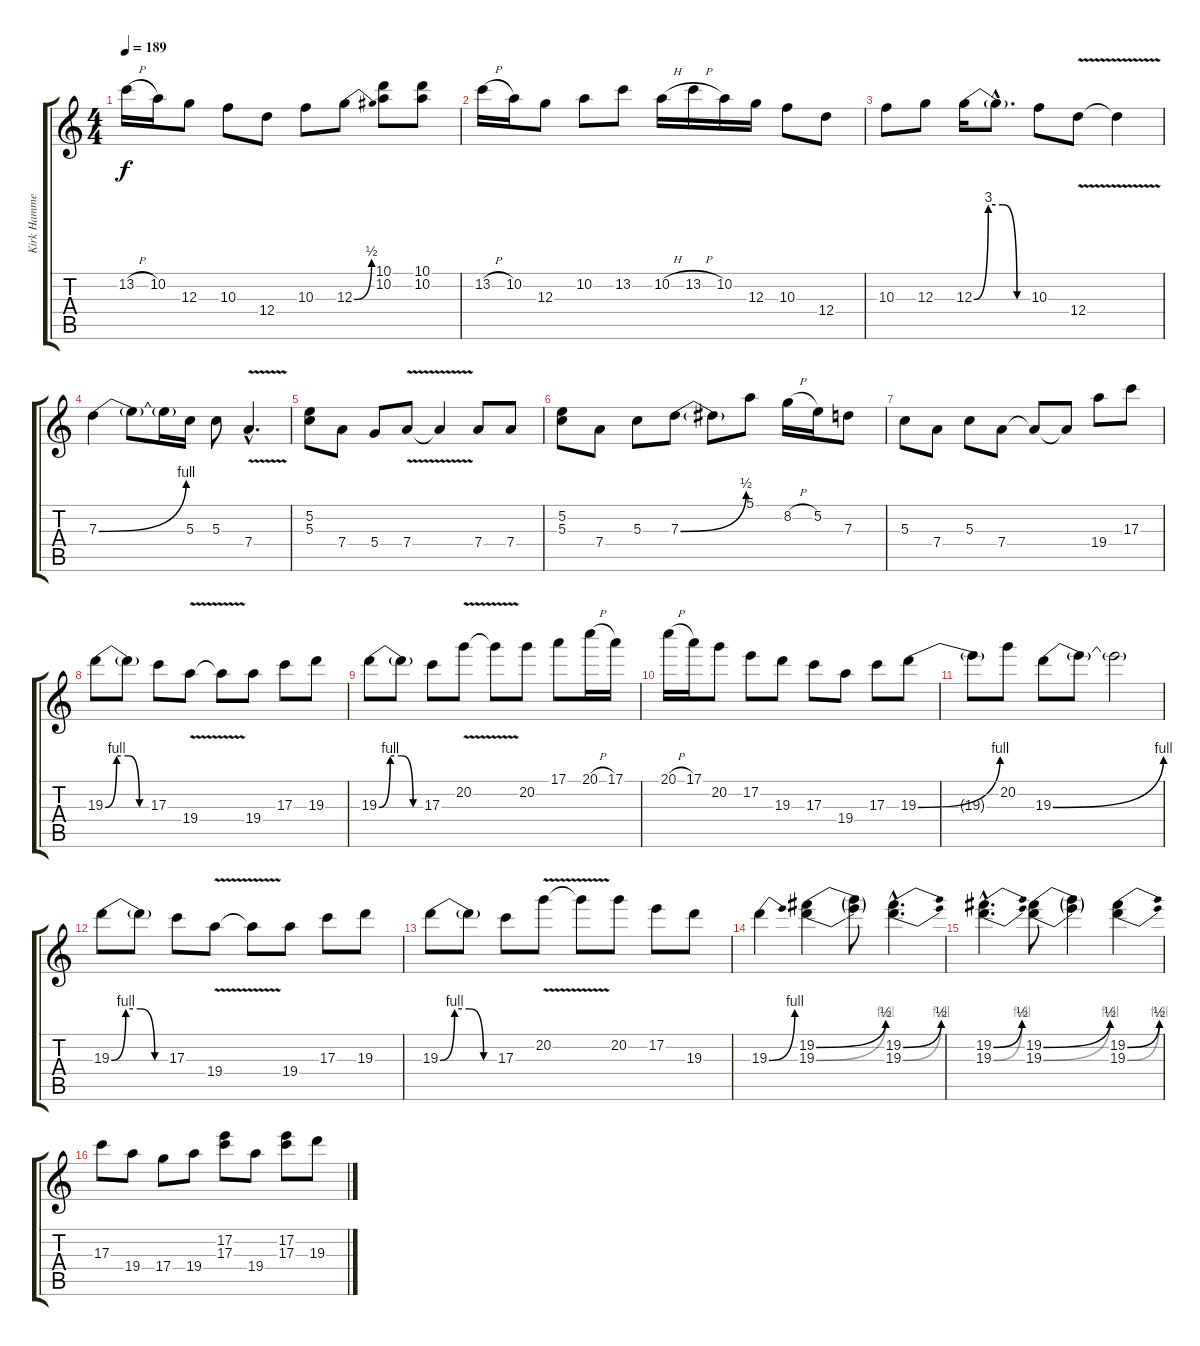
\track ("Kirk Hammet (Ov. Gtr)" "Kirk Hamme") {instrument overdrivenguitar}
\staff {score tabs}
\tuning (E4 B3 G3 D3 A2 E2) {hide}
\ts (4 4)
\tempo 189
\clef g2
\ks c
13.2{h}.16{dy f} 10.2.16 12.3.8 10.3.8 12.4.8 10.3.8 12.3{be (bend 0 0 60 2)}.8 (10.1 10.2).8 (10.1 10.2).8 |
13.2{h}.16 10.2.16 12.3.8 10.2.8 13.2.8 10.2{h}.16 13.2{h}.16 10.2.16 12.3.16 10.3.8 12.4.8 |
10.3.8 12.3.8 12.3{be (custom 0 0 15 12 30 12 45 0 60 0)}.16 12.3{hac t}.8{d} 10.3.8 12.4{v}.8 12.4{t}.4 |
7.3{be (bend 0 0 60 4)}.4 7.3{t}.8 7.3{t}.16 5.3.16 5.3.8 7.4{v hac}.4{d} |
(5.2 5.3).8 7.4.8 5.4.8 7.4{v}.8 7.4{t}.4 7.4.8 7.4.8 |
(5.2 5.3).8 7.4.8 5.3.8 7.3{be (bend 0 0 60 2)}.8 7.3{t}.8 5.1.8 8.2{h}.16 5.2.16 7.3.8 |
5.3.8 7.4.8 5.3.8 7.4.8 7.4{t}.8 7.4{t}.8 19.4.8 17.3.8 |
19.3{be (custom 0 0 15 4 30 4 45 0 60 0)}.8 19.3{t}.8 17.3.8 19.4{v}.8 19.4{t}.8 19.4.8 17.3.8 19.3.8 |
19.3{be (custom 0 0 15 4 30 4 45 0 60 0)}.8 19.3{t}.8 17.3.8 20.2{v}.8 20.2{t}.8 20.2.8 17.1.8 20.1{h}.16 17.1.16 |
20.1{h}.16 17.1.16 20.2.8 17.2.8 19.3.8 17.3.8 19.4.8 17.3.8 19.3{be (bend 0 0 60 4)}.8 |
19.3{t}.8 20.2.8 19.3{be (bend 0 0 60 4)}.8 19.3{t}.8 19.3{t}.2 |
19.3{be (custom 0 0 15 4 30 4 45 0 60 0)}.8 19.3{t}.8 17.3.8 19.4{v}.8 19.4{t}.8 19.4.8 17.3.8 19.3.8 |
19.3{be (custom 0 0 15 4 30 4 45 0 60 0)}.8 19.3{t}.8 17.3.8 20.2{v}.8 20.2{t}.8 20.2.8 17.2.8 19.3.8 |
19.3{be (bend 0 0 60 4)}.4 (19.2{be (bend 0 0 60 2)} 19.3{be (bend 0 0 60 4)}).4 (19.2{t} 19.3{t}).8 (19.2{be (bend 0 0 60 2) hac} 19.3{be (bend 0 0 60 4) hac}).4{d} |
(19.2{be (bend 0 0 60 2) hac} 19.3{be (bend 0 0 60 4) hac}).4{d} (19.2{be (bend 0 0 60 2)} 19.3{be (bend 0 0 60 4)}).8 (19.2{t} 19.3{t}).4 (19.2{be (bend 0 0 60 2)} 19.3{be (bend 0 0 60 4)}).4 |
17.3.8 19.4.8 17.4.8 19.4.8 (17.2 17.3).8 19.4.8 (17.2 17.3).8 19.3.8
